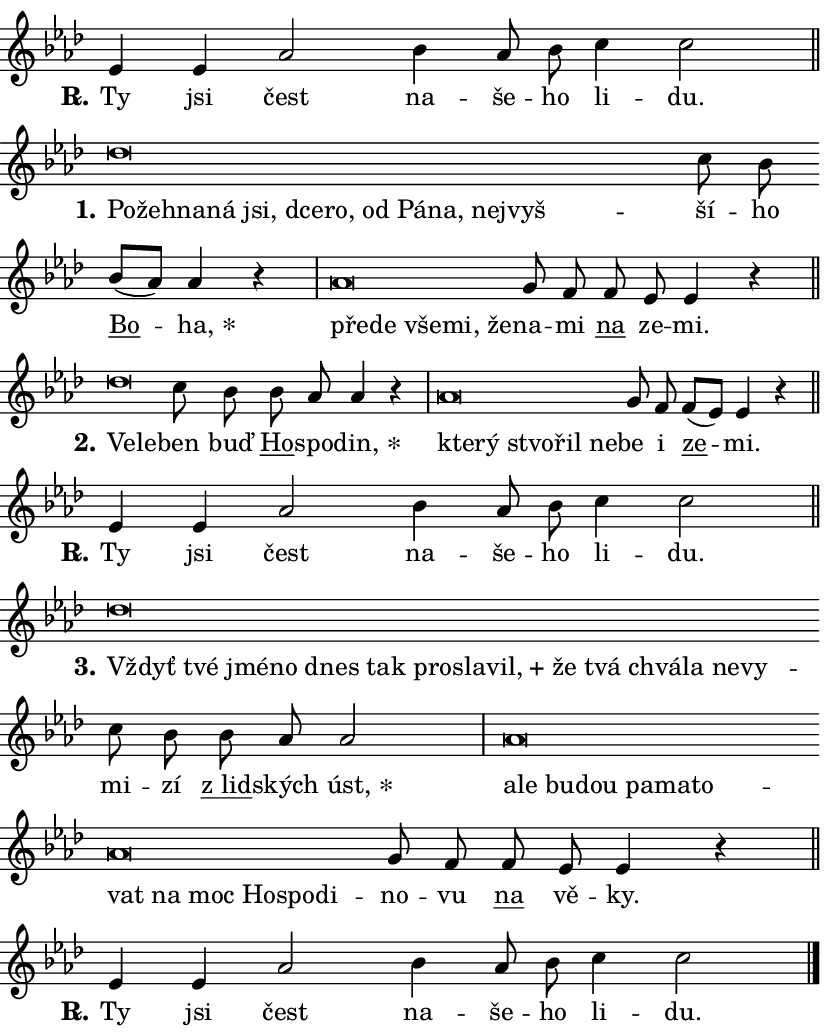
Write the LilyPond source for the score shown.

\version "2.24.0"
\header { tagline = "" }
\paper {
  indent = 0\cm
  top-margin = 0\cm
  right-margin = 0.13\cm % to fit lyric hyphens
  bottom-margin = 0\cm
  left-margin = 0\cm
  paper-width = 14\cm
  page-breaking = #ly:one-page-breaking
  system-system-spacing.basic-distance = #11
  score-system-spacing.basic-distance = #11
  ragged-last = ##f
}


%% Author: Thomas Morley
%% https://lists.gnu.org/archive/html/lilypond-user/2020-05/msg00002.html
#(define (line-position grob)
"Returns position of @var[grob} in current system:
   @code{'start}, if at first time-step
   @code{'end}, if at last time-step
   @code{'middle} otherwise
"
  (let* ((col (ly:item-get-column grob))
         (ln (ly:grob-object col 'left-neighbor))
         (rn (ly:grob-object col 'right-neighbor))
         (col-to-check-left (if (ly:grob? ln) ln col))
         (col-to-check-right (if (ly:grob? rn) rn col))
         (break-dir-left
           (and
             (ly:grob-property col-to-check-left 'non-musical #f)
             (ly:item-break-dir col-to-check-left)))
         (break-dir-right
           (and
             (ly:grob-property col-to-check-right 'non-musical #f)
             (ly:item-break-dir col-to-check-right))))
        (cond ((eqv? 1 break-dir-left) 'start)
              ((eqv? -1 break-dir-right) 'end)
              (else 'middle))))

#(define (tranparent-at-line-position vctor)
  (lambda (grob)
  "Relying on @code{line-position} select the relevant enry from @var{vctor}.
Used to determine transparency,"
    (case (line-position grob)
      ((end) (not (vector-ref vctor 0)))
      ((middle) (not (vector-ref vctor 1)))
      ((start) (not (vector-ref vctor 2))))))

noteHeadBreakVisibility =
#(define-music-function (break-visibility)(vector?)
"Makes @code{NoteHead}s transparent relying on @var{break-visibility}"
#{
  \override NoteHead.transparent =
    #(tranparent-at-line-position break-visibility)
#})

#(define delete-ledgers-for-transparent-note-heads
  (lambda (grob)
    "Reads whether a @code{NoteHead} is transparent.
If so this @code{NoteHead} is removed from @code{'note-heads} from
@var{grob}, which is supposed to be @code{LedgerLineSpanner}.
As a result ledgers are not printed for this @code{NoteHead}"
    (let* ((nhds-array (ly:grob-object grob 'note-heads))
           (nhds-list
             (if (ly:grob-array? nhds-array)
                 (ly:grob-array->list nhds-array)
                 '()))
           ;; Relies on the transparent-property being done before
           ;; Staff.LedgerLineSpanner.after-line-breaking is executed.
           ;; This is fragile ...
           (to-keep
             (remove
               (lambda (nhd)
                 (ly:grob-property nhd 'transparent #f))
               nhds-list)))
      ;; TODO find a better method to iterate over grob-arrays, similiar
      ;; to filter/remove etc for lists
      ;; For now rebuilt from scratch
      (set! (ly:grob-object grob 'note-heads)  '())
      (for-each
        (lambda (nhd)
          (ly:pointer-group-interface::add-grob grob 'note-heads nhd))
        to-keep))))

squashNotes = {
  \override NoteHead.X-extent = #'(-0.2 . 0.2)
  \override NoteHead.Y-extent = #'(-0.75 . 0)
  \override NoteHead.stencil =
    #(lambda (grob)
       (let ((pos (ly:grob-property grob 'staff-position)))
         (begin
           (if (< pos -7) (display "ERROR: Lower brevis then expected\n") (display ""))
           (if (<= pos -6) ly:text-interface::print ly:note-head::print))))
}
unSquashNotes = {
  \revert NoteHead.X-extent
  \revert NoteHead.Y-extent
  \revert NoteHead.stencil
}

hideNotes = \noteHeadBreakVisibility #begin-of-line-visible
unHideNotes = \noteHeadBreakVisibility #all-visible

% work-around for resetting accidentals
% https://lilypond.org/doc/v2.23/Documentation/notation/displaying-rhythms#unmetered-music
cadenzaMeasure = {
  \cadenzaOff
  \partial 1024 s1024
  \cadenzaOn
}

#(define-markup-command (accent layout props text) (markup?)
  "Underline accented syllable"
  (interpret-markup layout props
    #{\markup \override #'(offset . 4.3) \underline { #text }#}))

responsum = \markup \concat {
  "R" \hspace #-1.05 \path #0.1 #'((moveto 0 0.07) (lineto 0.9 0.8)) \hspace #0.05 "."
}

spaceSize = #0.6828661417322834 % exact space size for TeX Gyre Schola

\layout {
  \context {
    \Staff
    \remove "Time_signature_engraver"
    \override LedgerLineSpanner.after-line-breaking = #delete-ledgers-for-transparent-note-heads
  }
  \context {
    \Lyrics {
      \override LyricSpace.minimum-distance = \spaceSize
      \override LyricText.font-name = #"TeX Gyre Schola"
      \override LyricText.font-size = 1
      \override StanzaNumber.font-name = #"TeX Gyre Schola Bold"
      \override StanzaNumber.font-size = 1
    }
  }
  \context {
    \Score 
    \override NoteHead.text =
      #(lambda (grob) 
        (let ((pos (ly:grob-property grob 'staff-position)))
          #{\markup {
            \combine
              \halign #-0.55 \raise #(if (= pos -6) 0 0.5) \override #'(thickness . 2) \draw-line #'(3.2 . 0)
              \musicglyph "noteheads.sM1"
          }#}))
  }
}

% magnetic-lyrics.ily
%
%   written by
%     Jean Abou Samra <jean@abou-samra.fr>
%     Werner Lemberg <wl@gnu.org>
%
%   adapted by
%     Jiri Hon <jiri.hon@gmail.com>
%
% Version 2022-Apr-15

% https://www.mail-archive.com/lilypond-user@gnu.org/msg149350.html

#(define (Left_hyphen_pointer_engraver context)
   "Collect syllable-hyphen-syllable occurrences in lyrics and store
them in properties.  This engraver only looks to the left.  For
example, if the lyrics input is @code{foo -- bar}, it does the
following.

@itemize @bullet
@item
Set the @code{text} property of the @code{LyricHyphen} grob between
@q{foo} and @q{bar} to @code{foo}.

@item
Set the @code{left-hyphen} property of the @code{LyricText} grob with
text @q{foo} to the @code{LyricHyphen} grob between @q{foo} and
@q{bar}.
@end itemize

Use this auxiliary engraver in combination with the
@code{lyric-@/text::@/apply-@/magnetic-@/offset!} hook."
   (let ((hyphen #f)
         (text #f))
     (make-engraver
      (acknowledgers
       ((lyric-syllable-interface engraver grob source-engraver)
        (set! text grob)))
      (end-acknowledgers
       ((lyric-hyphen-interface engraver grob source-engraver)
        ;(when (not (grob::has-interface grob 'lyric-space-interface))
          (set! hyphen grob)));)
      ((stop-translation-timestep engraver)
       (when (and text hyphen)
         (ly:grob-set-object! text 'left-hyphen hyphen))
       (set! text #f)
       (set! hyphen #f)))))

#(define (lyric-text::apply-magnetic-offset! grob)
   "If the space between two syllables is less than the value in
property @code{LyricText@/.details@/.squash-threshold}, move the right
syllable to the left so that it gets concatenated with the left
syllable.

Use this function as a hook for
@code{LyricText@/.after-@/line-@/breaking} if the
@code{Left_@/hyphen_@/pointer_@/engraver} is active."
   (let ((hyphen (ly:grob-object grob 'left-hyphen #f)))
     (when hyphen
       (let ((left-text (ly:spanner-bound hyphen LEFT)))
         (when (grob::has-interface left-text 'lyric-syllable-interface)
           (let* ((common (ly:grob-common-refpoint grob left-text X))
                  (this-x-ext (ly:grob-extent grob common X))
                  (left-x-ext
                   (begin
                     ;; Trigger magnetism for left-text.
                     (ly:grob-property left-text 'after-line-breaking)
                     (ly:grob-extent left-text common X)))
                  ;; `delta` is the gap width between two syllables.
                  (delta (- (interval-start this-x-ext)
                            (interval-end left-x-ext)))
                  (details (ly:grob-property grob 'details))
                  (threshold (assoc-get 'squash-threshold details 0.2)))
             (when (< delta threshold)
               (let* (;; We have to manipulate the input text so that
                      ;; ligatures crossing syllable boundaries are not
                      ;; disabled.  For languages based on the Latin
                      ;; script this is essentially a beautification.
                      ;; However, for non-Western scripts it can be a
                      ;; necessity.
                      (lt (ly:grob-property left-text 'text))
                      (rt (ly:grob-property grob 'text))
                      (is-space (grob::has-interface hyphen 'lyric-space-interface))
                      (space (if is-space " " ""))
                      (extra-delta (if is-space spaceSize 0))
                      ;; Append new syllable.
                      (ltrt-space (if (and (string? lt) (string? rt))
                                (string-append lt space rt)
                                (make-concat-markup (list lt space rt))))
                      ;; Right-align `ltrt` to the right side.
                      (ltrt-space-markup (grob-interpret-markup
                               grob
                               (make-translate-markup
                                (cons (interval-length this-x-ext) 0)
                                (make-right-align-markup ltrt-space)))))
                 (begin
                   ;; Don't print `left-text`.
                   (ly:grob-set-property! left-text 'stencil #f)
                   ;; Set text and stencil (which holds all collected
                   ;; syllables so far) and shift it to the left.
                   (ly:grob-set-property! grob 'text ltrt-space)
                   (ly:grob-set-property! grob 'stencil ltrt-space-markup)
                   (ly:grob-translate-axis! grob (- (- delta extra-delta)) X))))))))))


#(define (lyric-hyphen::displace-bounds-first grob)
   ;; Make very sure this callback isn't triggered too early.
   (let ((left (ly:spanner-bound grob LEFT))
         (right (ly:spanner-bound grob RIGHT)))
     (ly:grob-property left 'after-line-breaking)
     (ly:grob-property right 'after-line-breaking)
     (ly:lyric-hyphen::print grob)))

squashThreshold = #0.4

\layout {
  \context {
    \Lyrics
    \consists #Left_hyphen_pointer_engraver
    \override LyricText.after-line-breaking =
      #lyric-text::apply-magnetic-offset!
    \override LyricHyphen.stencil = #lyric-hyphen::displace-bounds-first
    \override LyricText.details.squash-threshold = \squashThreshold
    \override LyricHyphen.minimum-distance = 0
    \override LyricHyphen.minimum-length = \squashThreshold
  }
}

squashText = \override LyricText.details.squash-threshold = 9999
unSquashText = \override LyricText.details.squash-threshold = \squashThreshold

leftText = \override LyricText.self-alignment-X = #LEFT
unLeftText = \revert LyricText.self-alignment-X

starOffset = #(lambda (grob) 
                (let ((x_offset (ly:self-alignment-interface::aligned-on-x-parent grob)))
                  (if (= x_offset 0) 0 (+ x_offset 1.2))))

star = #(define-music-function (syllable)(string?)
"Append star separator at the end of a syllable"
#{
  \once \override LyricText.X-offset = #starOffset
  \lyricmode { \markup {
    #syllable
    \override #'((font-name . "TeX Gyre Schola Bold")) \hspace #0.2 \lower #0.65 \larger "*"
  } }
#})

starAccent = #(define-music-function (syllable)(string?)
"Append star separator at the end of a syllable and make accent"
#{
  \once \override LyricText.X-offset = #starOffset
  \lyricmode { \markup {
    \accent #syllable
    \override #'((font-name . "TeX Gyre Schola Bold")) \hspace #0.2 \lower #0.65 \larger "*"
  } }
#})

breath = #(define-music-function (syllable)(string?)
"Append breathing indicator at the end of a syllable"
#{
  \lyricmode { \markup { #syllable "+" } }
#})

optionalBreath = #(define-music-function (syllable)(string?)
"Append optional breathing indicator at the end of a syllable"
#{
  \lyricmode { \markup { #syllable "(+)" } }
#})


\score {
    <<
        \new Voice = "melody" { \cadenzaOn \key as \major \relative { es'4 es as2 \bar "" bes4 as8 bes \bar "" c4 c2 \cadenzaMeasure \bar "||" \break } }
        \new Lyrics \lyricsto "melody" { \lyricmode { \set stanza = \responsum
Ty jsi čest na -- še -- ho li -- du. } }
    >>
    \layout {}
}

\score {
    <<
        \new Voice = "melody" { \cadenzaOn \key as \major \relative { \squashNotes des''\breve*1/16 \hideNotes \breve*1/16 \bar "" \breve*1/16 \bar "" \breve*1/16 \bar "" \breve*1/16 \bar "" \breve*1/16 \bar "" \breve*1/16 \bar "" \breve*1/16 \bar "" \breve*1/16 \bar "" \breve*1/16 \bar "" \breve*1/16 \breve*1/16 \bar "" \unHideNotes \unSquashNotes c8 bes \bar "" bes[( as)] as4 r \cadenzaMeasure \bar "|" \squashNotes as\breve*1/16 \hideNotes \breve*1/16 \bar "" \breve*1/16 \bar "" \breve*1/16 \breve*1/16 \bar "" \unHideNotes \unSquashNotes g8 f \bar "" f es es4 r \cadenzaMeasure \bar "||" \break } }
        \new Lyrics \lyricsto "melody" { \lyricmode { \set stanza = "1."
\leftText Po -- \squashText žeh -- na -- ná jsi, dce -- ro, od Pá -- na, nej -- vyš -- \unLeftText \unSquashText ší -- ho \markup \accent Bo -- \star ha, \leftText pře -- \squashText de vše -- mi, že -- \unLeftText \unSquashText na -- mi \markup \accent na ze -- mi. } }
    >>
    \layout {}
}

\score {
    <<
        \new Voice = "melody" { \cadenzaOn \key as \major \relative { \squashNotes des''\breve*1/16 \hideNotes \breve*1/16 \bar "" \unHideNotes \unSquashNotes c8 bes \bar "" bes as as4 r \cadenzaMeasure \bar "|" \squashNotes as\breve*1/16 \hideNotes \breve*1/16 \bar "" \breve*1/16 \bar "" \breve*1/16 \breve*1/16 \bar "" \unHideNotes \unSquashNotes g8 f \bar "" f[( es)] es4 r \cadenzaMeasure \bar "||" \break } }
        \new Lyrics \lyricsto "melody" { \lyricmode { \set stanza = "2."
\leftText Ve -- \squashText le -- \unLeftText \unSquashText ben buď \markup \accent Ho -- spo -- \star din, \leftText kte -- \squashText rý stvo -- řil ne -- \unLeftText \unSquashText be i \markup \accent ze -- mi. } }
    >>
    \layout {}
}

\score {
    <<
        \new Voice = "melody" { \cadenzaOn \key as \major \relative { es'4 es as2 \bar "" bes4 as8 bes \bar "" c4 c2 \cadenzaMeasure \bar "||" \break } }
        \new Lyrics \lyricsto "melody" { \lyricmode { \set stanza = \responsum
Ty jsi čest na -- še -- ho li -- du. } }
    >>
    \layout {}
}

\score {
    <<
        \new Voice = "melody" { \cadenzaOn \key as \major \relative { \squashNotes des''\breve*1/16 \hideNotes \breve*1/16 \bar "" \breve*1/16 \bar "" \breve*1/16 \bar "" \breve*1/16 \bar "" \breve*1/16 \bar "" \breve*1/16 \bar "" \breve*1/16 \bar "" \breve*1/16 \bar "" \breve*1/16 \bar "" \breve*1/16 \bar "" \breve*1/16 \bar "" \breve*1/16 \bar "" \breve*1/16 \breve*1/16 \bar "" \unHideNotes \unSquashNotes c8 bes \bar "" bes as as2 \cadenzaMeasure \bar "|" \squashNotes as\breve*1/16 \hideNotes \breve*1/16 \bar "" \breve*1/16 \bar "" \breve*1/16 \bar "" \breve*1/16 \bar "" \breve*1/16 \bar "" \breve*1/16 \bar "" \breve*1/16 \bar "" \breve*1/16 \bar "" \breve*1/16 \bar "" \breve*1/16 \bar "" \breve*1/16 \breve*1/16 \bar "" \unHideNotes \unSquashNotes g8 f \bar "" f es es4 r \cadenzaMeasure \bar "||" \break } }
        \new Lyrics \lyricsto "melody" { \lyricmode { \set stanza = "3."
\leftText Vždyť \squashText tvé jmé -- no dnes tak pro -- sla -- \breath "vil," že tvá chvá -- la ne -- vy -- \unLeftText \unSquashText mi -- zí \markup \accent "z lid" -- ských \star úst, \leftText a -- \squashText le bu -- dou pa -- ma -- to -- vat na moc Ho -- spo -- di -- \unLeftText \unSquashText no -- vu \markup \accent na vě -- ky. } }
    >>
    \layout {}
}

\score {
    <<
        \new Voice = "melody" { \cadenzaOn \key as \major \relative { es'4 es as2 \bar "" bes4 as8 bes \bar "" c4 c2 \cadenzaMeasure \bar "||" \break } \bar "|." }
        \new Lyrics \lyricsto "melody" { \lyricmode { \set stanza = \responsum
Ty jsi čest na -- še -- ho li -- du. } }
    >>
    \layout {}
}
